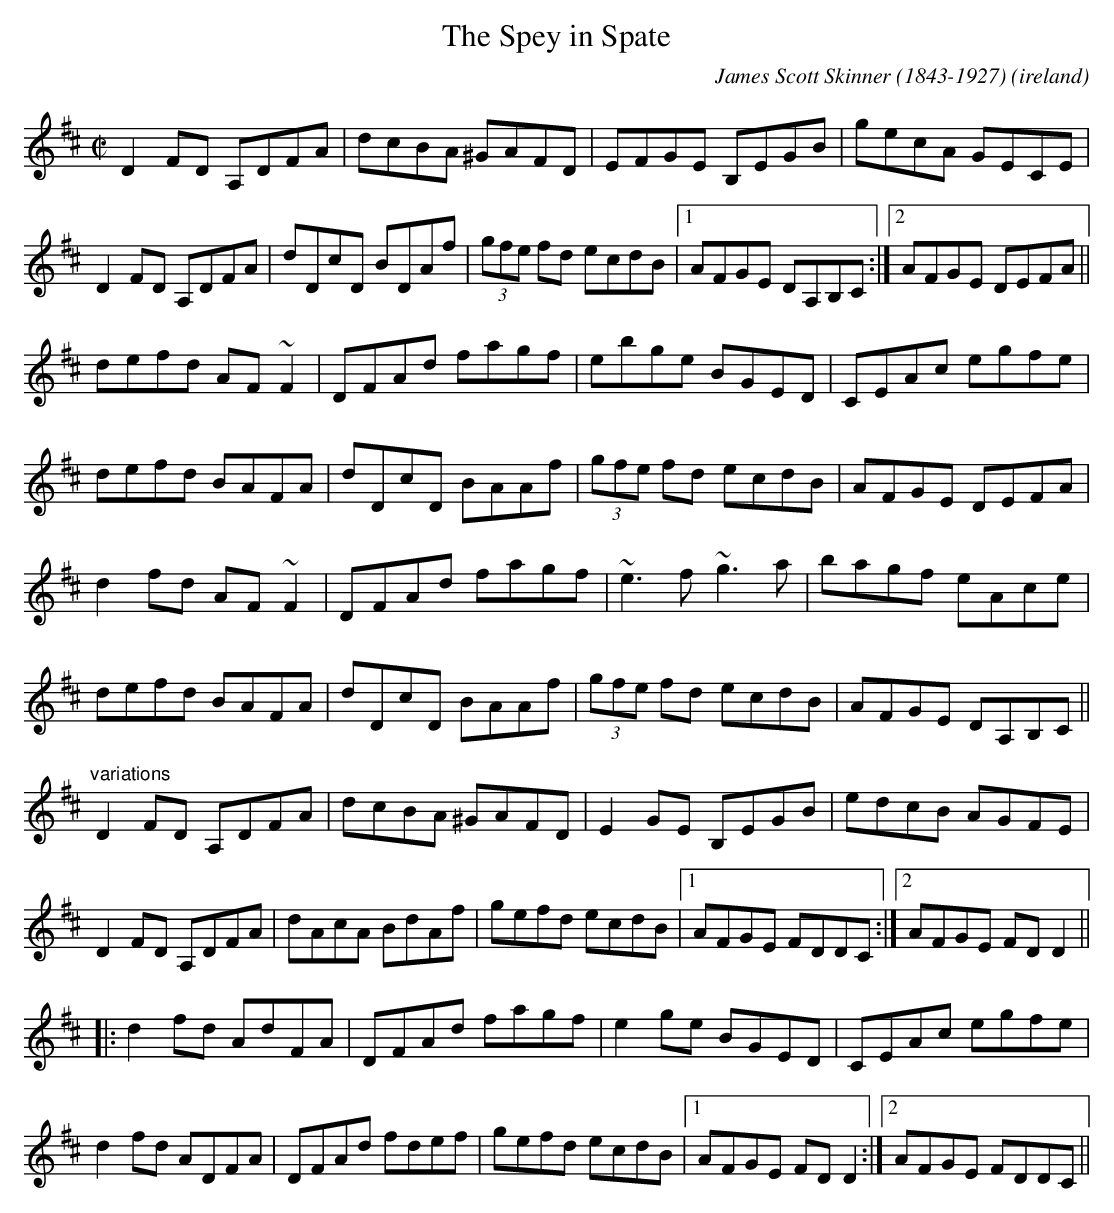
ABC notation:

X:1
T:Spey in Spate, The
O:ireland
C:James Scott Skinner (1843-1927)
M:C|
K:D
D2FD A,DFA|dcBA ^GAFD|EFGE B,EGB|gecA GECE|
D2FD A,DFA|dDcD BDAf|(3gfe fd ecdB|1 AFGE DA,B,C:|2 AFGE DEFA||
defd AF~F2|DFAd fagf|ebge BGED|CEAc egfe|
defd BAFA|dDcD BAAf|(3gfe fd ecdB|AFGE DEFA|
d2fd AF~F2|DFAd fagf|~e3f ~g3a|bagf eAce|
defd BAFA|dDcD BAAf|(3gfe fd ecdB|AFGE DA,B,C||
"variations"
D2FD A,DFA|dcBA ^GAFD|E2GE B,EGB|edcB AGFE|
D2FD A,DFA|dAcA BdAf|gefd ecdB|1 AFGE FDDC:|2 AFGE FDD2||
|:d2fd AdFA|DFAd fagf|e2ge BGED|CEAc egfe|
d2fd ADFA|DFAd fdef|gefd ecdB|1 AFGE FDD2:|2 AFGE FDDC||
